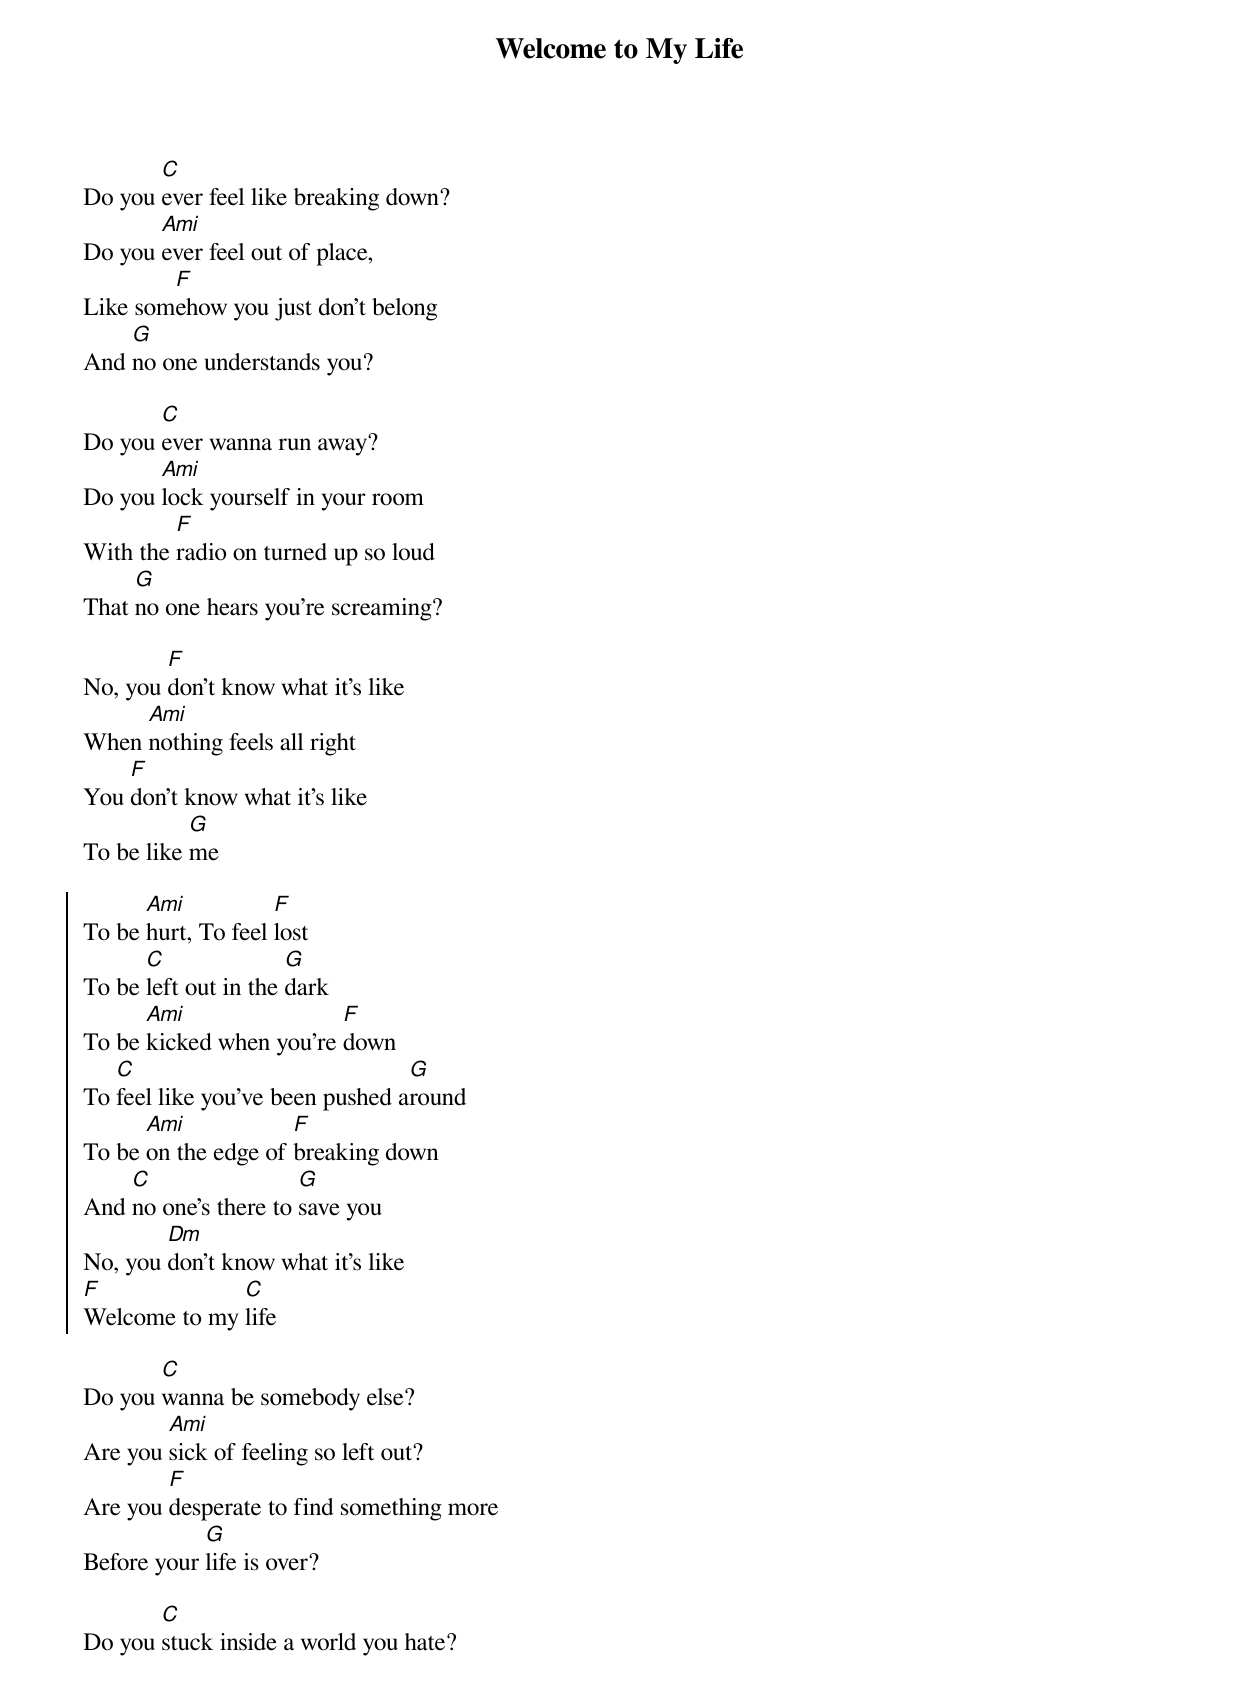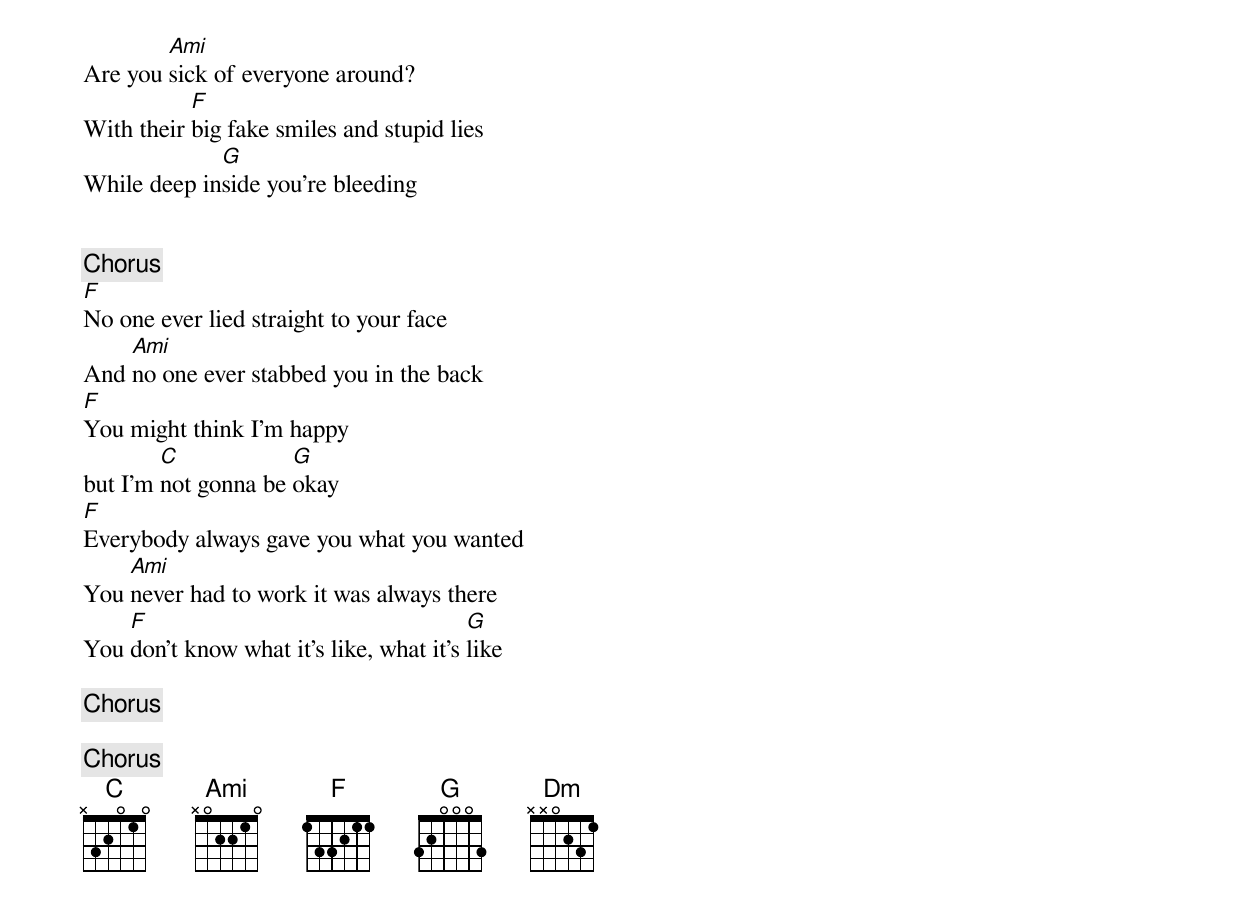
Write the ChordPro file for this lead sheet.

{title: Welcome to My Life}
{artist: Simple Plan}
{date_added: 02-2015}
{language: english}
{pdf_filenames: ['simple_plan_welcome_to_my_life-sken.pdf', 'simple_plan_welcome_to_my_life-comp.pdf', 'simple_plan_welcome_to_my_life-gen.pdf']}
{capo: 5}
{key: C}
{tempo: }
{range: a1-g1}
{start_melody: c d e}
{start_of_verse}
Do you [C]ever feel like breaking down?
Do you [Ami]ever feel out of place,
Like som[F]ehow you just don't belong
And [G]no one understands you?
{end_of_verse}

{start_of_verse}
Do you [C]ever wanna run away?
Do you [Ami]lock yourself in your room
With the [F]radio on turned up so loud
That [G]no one hears you're screaming?
{end_of_verse}

{start_of_bridge}
No, you [F]don't know what it's like
When [Ami]nothing feels all right
You [F]don't know what it's like
To be like [G]me
{end_of_bridge}

{start_of_chorus}
To be [Ami]hurt, To feel [F]lost
To be [C]left out in the [G]dark
To be [Ami]kicked when you're [F]down
To [C]feel like you've been pushed a[G]round
To be [Ami]on the edge of [F]breaking down
And [C]no one's there to [G]save you
No, you [Dm]don't know what it's like
[F]Welcome to my [C]life
{end_of_chorus}

{start_of_verse}
Do you [C]wanna be somebody else?
Are you [Ami]sick of feeling so left out?
Are you [F]desperate to find something more
Before your [G]life is over?
{end_of_verse}

{start_of_verse}
Do you [C]stuck inside a world you hate?
Are you [Ami]sick of everyone around?
With their [F]big fake smiles and stupid lies
While deep in[G]side you're bleeding
{end_of_verse}

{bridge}

{chorus}
{start_of_bridge}
[F]No one ever lied straight to your face
And [Ami]no one ever stabbed you in the back
[F]You might think I'm happy
but I'm [C]not gonna be [G]okay
[F]Everybody always gave you what you wanted
You [Ami]never had to work it was always there
You [F]don't know what it's like, what it's [G]like
{end_of_bridge}

{chorus}

{chorus}
